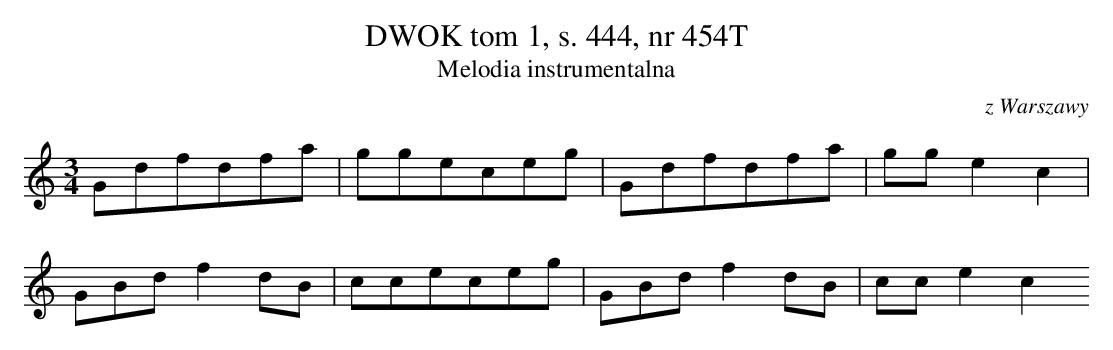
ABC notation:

X:1
T: DWOK tom 1, s. 444, nr 454T
T: Melodia instrumentalna
O: z Warszawy
M: 3/4
L: 1/8
K: C
Gdfdfa | ggeceg | Gdfdfa | gge2c2 |
GBdf2dB | cceceg | GBdf2dB | cce2c2
